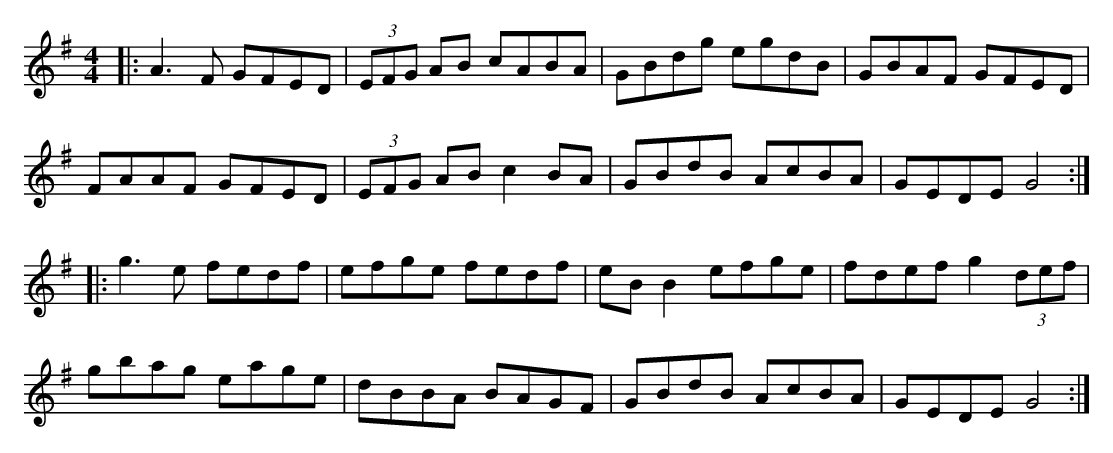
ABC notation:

X:1
M:4/4
K:G
|:A3F GFED|(3EFG AB cABA|GBdg egdB|GBAF GFED|
FAAF GFED|(3EFG AB c2BA|GBdB AcBA|GEDE G4:|
|:g3e fedf|efge fedf|eBB2 efge|fdef g2 (3def|
gbag eage|dBBA BAGF|GBdB AcBA|GEDE G4:|
